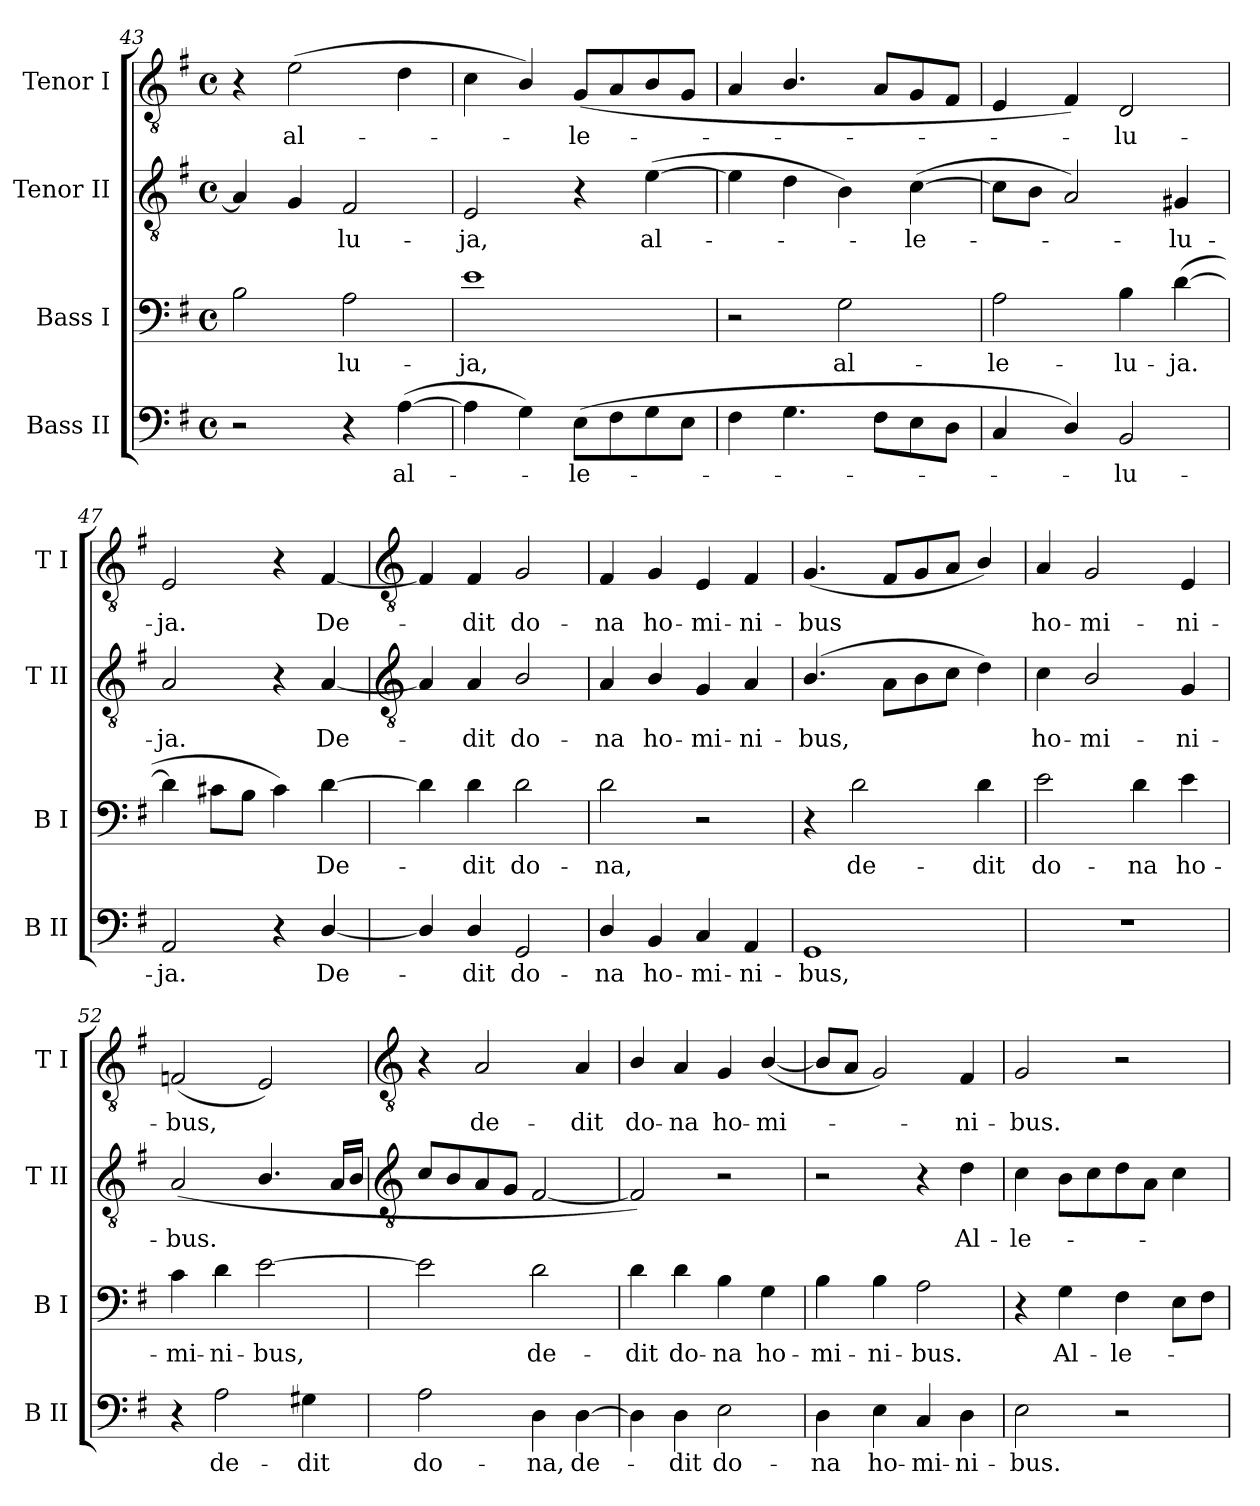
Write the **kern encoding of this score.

**kern	**text	**kern	**text	**kern	**text	**kern	**text
*part4	*part4	*part3	*part3	*part2	*part2	*part1	*part1
*staff4	*staff4	*staff3	*staff3	*staff2	*staff2	*staff1	*staff1
*I"Bass II	*	*I"Bass I	*	*I"Tenor II	*	*I"Tenor I	*
*I'B II	*	*I'B I	*	*I'T II	*	*I'T I	*
!!LO:LB:g=z
*clefF4	*	*clefF4	*	*clefGv2	*	*clefGv2	*
*k[f#]	*	*k[f#]	*	*k[f#]	*	*k[f#]	*
*G:	*	*G:	*	*G:	*	*G:	*
*M4/4	*	*M4/4	*	*M4/4	*	*M4/4	*
*met(c)	*	*met(c)	*	*met(c)	*	*met(c)	*
=43	=43	=43	=43	=43	=43	=43	=43
2r	.	2B	.	4A]	.	4r	.
!	!	!	!	!	!	!	!LO:LY:b
.	.	.	.	4G	.	(>2e	al-
!	!	!	!LO:LY:b	!	!LO:LY:b	!	!
4r	.	2A	lu-	2F#	lu-	.	.
!	!LO:LY:b	!	!	!	!	!	!
(>[4A	al-	.	.	.	.	4d	.
=44	=44	=44	=44	=44	=44	=44	=44
!	!	!	!LO:LY:b	!	!LO:LY:b	!	!
4A]	.	1e	-ja,	2E	-ja,	4c	.
4G)	.	.	.	.	.	4B/)	.
!	!LO:LY:b	!	!	!	!	!	!LO:LY:b
(>8EL	le-	.	.	4r	.	(<8GL	le-
8F#	.	.	.	.	.	8A	.
!	!	!	!	!	!LO:LY:b	!	!
8G	.	.	.	(>[4e	al-	8B	.
8EJ	.	.	.	.	.	8GJ	.
=45	=45	=45	=45	=45	=45	=45	=45
4F#	.	2r	.	4e]	.	4A	.
4.G	.	.	.	4d	.	4.B/	.
!	!	!	!LO:LY:b	!	!	!	!
.	.	2G	al-	4B)	.	.	.
8F#L	.	.	.	.	.	8AL	.
!	!	!	!	!	!LO:LY:b	!	!
8E	.	.	.	(>[4c	le-	8G	.
8DJ	.	.	.	.	.	8F#J	.
=46	=46	=46	=46	=46	=46	=46	=46
!	!	!	!LO:LY:b	!	!	!	!
4C	.	2A	-le-	8cL]	.	4E	.
.	.	.	.	8BJ	.	.	.
4D/)	.	.	.	2A)	.	4F#)	.
!	!LO:LY:b	!	!LO:LY:b	!	!	!	!LO:LY:b
2BB	lu-	4B	-lu-	.	.	2D	lu-
!	!	!	!LO:LY:b	!	!LO:LY:b	!	!
.	.	(>[4d	-ja.	4G#X	lu-	.	.
=47	=47	=47	=47	=47	=47	=47	=47
!	!LO:LY:b	!	!	!	!LO:LY:b	!	!LO:LY:b
2AA	-ja.	4d]	.	2A	-ja.	2E	-ja.
.	.	8c#XL	.	.	.	.	.
.	.	8BJ	.	.	.	.	.
4r	.	4c#)	.	4r	.	4r	.
!	!LO:LY:b	!	!LO:LY:b	!	!LO:LY:b	!	!LO:LY:b
[4D/	De-	[4d	De-	[4A	De-	[4F#	De-
!!LO:LB:g=z
=48	=48	=48	=48	=48	=48	=48	=48
*	*	*	*	*clefGv2	*	*clefGv2	*
4D/]	.	4d]	.	4A]	.	4F#]	.
!	!LO:LY:b	!	!LO:LY:b	!	!LO:LY:b	!	!LO:LY:b
4D/	dit	4d	dit	4A	dit	4F#	dit
!	!LO:LY:b	!	!LO:LY:b	!	!LO:LY:b	!	!LO:LY:b
2GG	do-	2d	do-	2B/	do-	2G	do-
=49	=49	=49	=49	=49	=49	=49	=49
!	!LO:LY:b	!	!LO:LY:b	!	!LO:LY:b	!	!LO:LY:b
4D/	-na	2d	-na,	4A	-na	4F#	-na
!	!LO:LY:b	!	!	!	!LO:LY:b	!	!LO:LY:b
4BB	ho-	.	.	4B/	ho-	4G	ho-
!	!LO:LY:b	!	!	!	!LO:LY:b	!	!LO:LY:b
4C	-mi-	2r	.	4G	-mi-	4E	-mi-
!	!LO:LY:b	!	!	!	!LO:LY:b	!	!LO:LY:b
4AA	-ni-	.	.	4A	-ni-	4F#	-ni-
=50	=50	=50	=50	=50	=50	=50	=50
!	!LO:LY:b	!	!	!	!LO:LY:b	!	!LO:LY:b
1GG	-bus,	4r	.	(>4.B/	-bus,	(<4.G	-bus
!	!	!	!LO:LY:b	!	!	!	!
.	.	2d	de-	.	.	.	.
.	.	.	.	8AL	.	8F#L	.
.	.	.	.	8B	.	8G	.
.	.	.	.	8cJ	.	8AJ	.
!	!	!	!LO:LY:b	!	!	!	!
.	.	4d	-dit	4d)	.	4B/)	.
=51	=51	=51	=51	=51	=51	=51	=51
!	!	!	!LO:LY:b	!	!LO:LY:b	!	!LO:LY:b
1r	.	2e	do-	4c	ho-	4A	ho-
!	!	!	!	!	!LO:LY:b	!	!LO:LY:b
.	.	.	.	2B/	-mi-	2G	-mi-
!	!	!	!LO:LY:b	!	!	!	!
.	.	4d	-na	.	.	.	.
!	!	!	!LO:LY:b	!	!LO:LY:b	!	!LO:LY:b
.	.	4e	ho-	4G	-ni-	4E	-ni-
=52	=52	=52	=52	=52	=52	=52	=52
!	!	!	!LO:LY:b	!	!LO:LY:b	!	!LO:LY:b
4r	.	4c	-mi-	(<2A	-bus.	(<2Fn	-bus,
!	!LO:LY:b	!	!LO:LY:b	!	!	!	!
2A	de-	4d	-ni-	.	.	.	.
!	!	!	!LO:LY:b	!	!	!	!
.	.	[2e	-bus,	4.B/	.	2E)	.
!	!LO:LY:b	!	!	!	!	!	!
4G#X	-dit	.	.	.	.	.	.
.	.	.	.	16ALL	.	.	.
.	.	.	.	16BJJ	.	.	.
!!LO:LB:g=z
=53	=53	=53	=53	=53	=53	=53	=53
*	*	*	*	*clefGv2	*	*clefGv2	*
!	!LO:LY:b	!	!	!	!	!	!
2A	do-	2e]	.	8cL	.	4r	.
.	.	.	.	8B	.	.	.
!	!	!	!	!	!	!	!LO:LY:b
.	.	.	.	8A	.	2A	de-
.	.	.	.	8GJ	.	.	.
!	!LO:LY:b	!	!LO:LY:b	!	!	!	!
4D	-na,	2d	de-	[2F#	.	.	.
!	!LO:LY:b	!	!	!	!	!	!LO:LY:b
[4D	de-	.	.	.	.	4A	-dit
=54	=54	=54	=54	=54	=54	=54	=54
!	!	!	!LO:LY:b	!	!	!	!LO:LY:b
4D]	.	4d	-dit	2F#])	.	4B/	do-
!	!LO:LY:b	!	!LO:LY:b	!	!	!	!LO:LY:b
4D	dit	4d	do-	.	.	4A	-na
!	!LO:LY:b	!	!LO:LY:b	!	!	!	!LO:LY:b
2E	do-	4B	-na	2r	.	4G	ho-
!	!	!	!LO:LY:b	!	!	!	!LO:LY:b
.	.	4G	ho-	.	.	(<[4B/	-mi-
=55	=55	=55	=55	=55	=55	=55	=55
!	!LO:LY:b	!	!LO:LY:b	!	!	!	!
4D	-na	4B	-mi-	2r	.	8BL]	.
.	.	.	.	.	.	8AJ	.
!	!LO:LY:b	!	!LO:LY:b	!	!	!	!
4E	ho-	4B	-ni-	.	.	2G)	.
!	!LO:LY:b	!	!LO:LY:b	!	!	!	!
4C	-mi-	2A	-bus.	4r	.	.	.
!	!LO:LY:b	!	!	!	!LO:LY:b	!	!LO:LY:b
4D	-ni-	.	.	4d	Al-	4F#	ni-
=56	=56	=56	=56	=56	=56	=56	=56
!	!LO:LY:b	!	!	!	!LO:LY:b	!	!LO:LY:b
2E	-bus.	4r	.	4c	-le-	2G	-bus.
!	!	!	!LO:LY:b	!	!	!	!
.	.	4G	Al-	8BL	.	.	.
.	.	.	.	8c	.	.	.
!	!	!	!LO:LY:b	!	!	!	!
2r	.	4F#	-le-	8d	.	2r	.
.	.	.	.	8AJ	.	.	.
.	.	8EL	.	4c	.	.	.
.	.	8F#J	.	.	.	.	.
=	=	=	=	=	=	=	=
*-	*-	*-	*-	*-	*-	*-	*-
